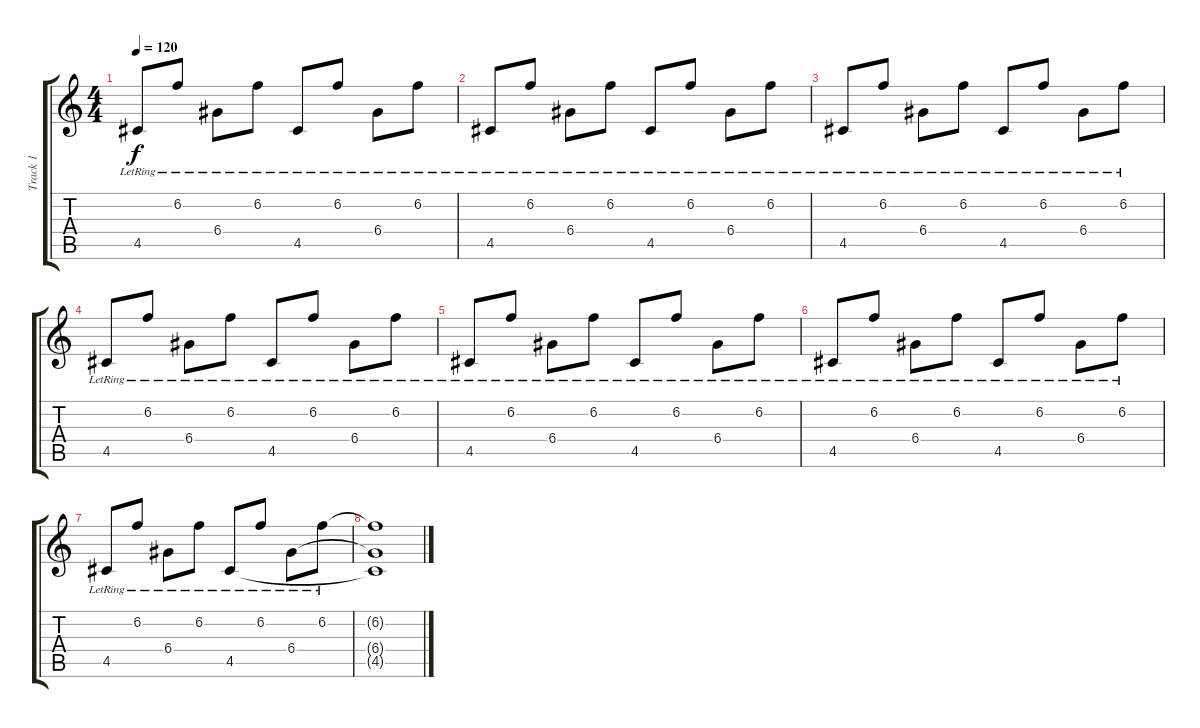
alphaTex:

\track ("Track 1" "Track 1") {instrument electricguitarclean}
\staff {score tabs}
\tuning (E4 B3 G3 D3 A2 E2) {hide}
\ts (4 4)
\tempo 120
\clef g2
\ks c
4.5{lr}.8{dy f} 6.2{lr}.8 6.4{lr}.8 6.2{lr}.8 4.5{lr}.8 6.2{lr}.8 6.4{lr}.8 6.2{lr}.8 |
4.5{lr}.8 6.2{lr}.8 6.4{lr}.8 6.2{lr}.8 4.5{lr}.8 6.2{lr}.8 6.4{lr}.8 6.2{lr}.8 |
4.5{lr}.8 6.2{lr}.8 6.4{lr}.8 6.2{lr}.8 4.5{lr}.8 6.2{lr}.8 6.4{lr}.8 6.2{lr}.8 |
4.5{lr}.8{volume 2} 6.2{lr}.8 6.4{lr}.8 6.2{lr}.8 4.5{lr}.8 6.2{lr}.8 6.4{lr}.8 6.2{lr}.8 |
4.5{lr}.8 6.2{lr}.8 6.4{lr}.8 6.2{lr}.8 4.5{lr}.8 6.2{lr}.8 6.4{lr}.8 6.2{lr}.8 |
4.5{lr}.8 6.2{lr}.8 6.4{lr}.8 6.2{lr}.8 4.5{lr}.8 6.2{lr}.8 6.4{lr}.8 6.2{lr}.8 |
4.5{lr}.8 6.2{lr}.8 6.4{lr}.8 6.2{lr}.8 4.5{lr}.8 6.2{lr}.8 6.4{lr}.8 6.2{lr}.8 |
(6.2{t} 6.4{t} 4.5{t}).1
